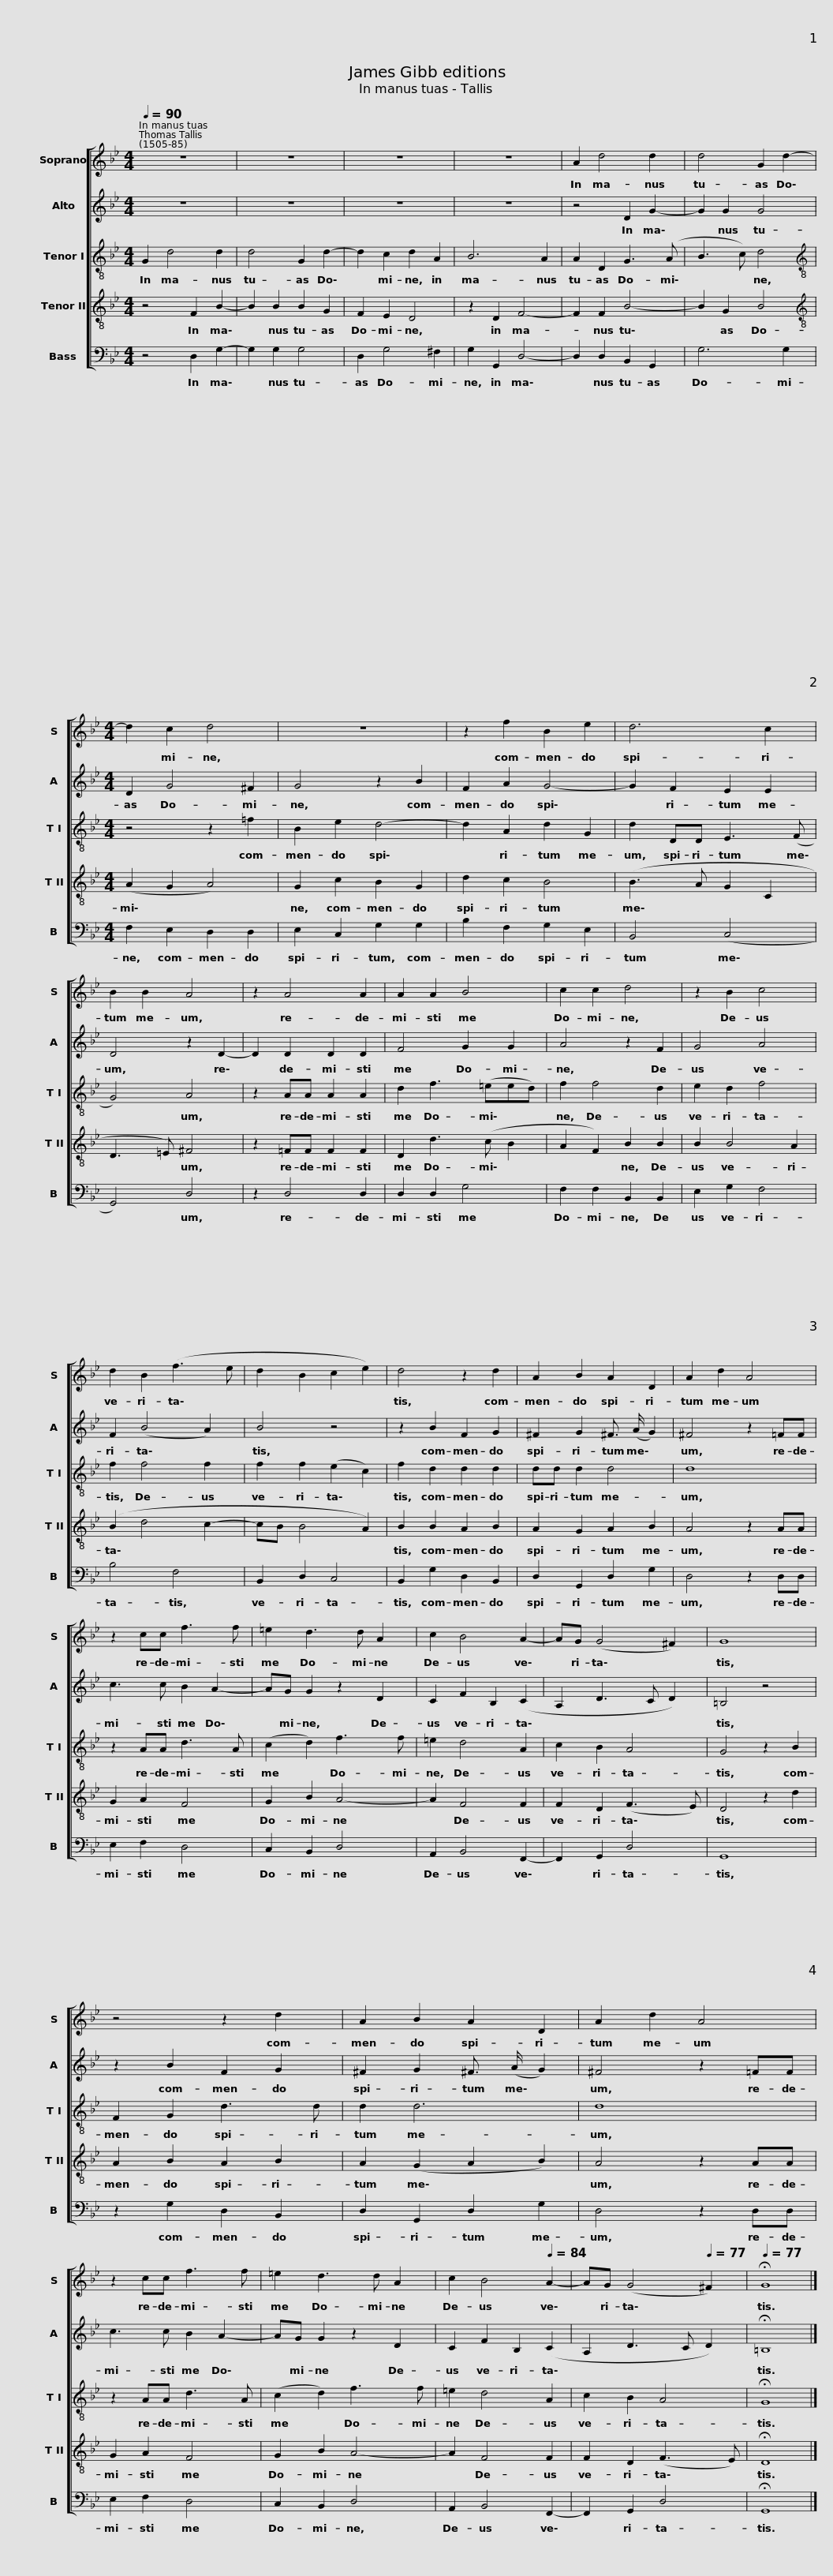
X:1
%%score [ 1 2 3 4 5 ]
L:1/8
Q:1/4=90
M:4/4
I:linebreak $
K:Bb
V:1 treble
V:2 treble
V:3 treble-8
V:4 treble-8
V:5 bass
V:1
 z8 | z8 | z8 | z8 | A2 d4 d2 | %5
 d4 G2 d2- |$[M:4/4] d2 c2 d4 | z8 | z2 f2 B2 e2 | d6 c2 | %10
 B2 B2 A4 |$ z2 A4 A2 | A2 A2 B4 | c2 c2 d4 | z2 B2 c4 | %15
 d2 B2 (f3 e | d2 B2 c2 e2) | d4 z2 d2 |$ A2 B2 A2 D2 | A2 d2 A4 | %20
 z2 cc f3 f | =e2 d3 d A2 | c2 B4 A2- |$ AG (G4 ^F2) | G8 | %25
 z4 z2 d2 | A2 B2 A2 D2 | A2 d2 A4 |$ z2 cc f3 f | =e2 d3 d A2 | %30
[Q:1/4=89] c2[Q:1/4=86] B4[Q:1/4=84] A2- |[Q:1/4=82] A[Q:1/4=82]G[Q:1/4=80] (G4[Q:1/4=77] ^F2) |[Q:1/4=77] !fermata!G8 |] %33
V:2
 z8 | z8 | z8 | z8 | z4 D2 G2- | %5
 G2 G2 G4 |$[M:4/4] D2 G4 ^F2 | G4 z2 B2 | F2 A2 G4- | G2 F2 E2 E2 | %10
 D4 z2 D2- |$ D2 D2 D2 D2 | F4 G2 G2 | A4 z2 F2 | G4 A4 | %15
 F2 (B4 A2) | B4 z4 | z2 B2 F2 G2 |$ ^F2 G2 !courtesy!^F3/2 (A/ G2) | ^F4 z2 =FF | %20
 c3 c B2 A2- | AG G2 z2 D2 | C2 F2 B,2 (C2 |$ A,2 D3 C D2) | =B,4 z4 | %25
 z2 B2 F2 G2 | ^F2 G2 !courtesy!^F3/2 (A/ G2) | ^F4 z2 =FF |$ c3 c B2 A2- | AG G2 z2 D2 | %30
 C2 F2 B,2 (C2 | A,2 D3 C D2) | !fermata!=B,8 |] %33
V:3
 G2 d4 d2 | d4 G2 d2- | d2 c2 d2 A2 | B6 A2 | A2 D2 G3 (A | %5
 B3 c) d4 |$[M:4/4][K:treble-8] z4 z2 =f2 | B2 e2 d4- | d2 A2 d2 G2 | d2 DD E3 (F | %10
 G4) A4 |$ z2 AA A2 A2 | d2 f3 (=eed) | f2 f4 d2 | e2 d2 f4 | %15
 f2 f4 f2 | f2 f2 (e2 c2) | f2 d2 d2 d2 |$ dd d2 d4 | d8 | %20
 z2 AA d3 A | (c2 d2) f3 f | =e2 d4 A2 |$ c2 B2 A4 | G4 z2 B2 | %25
 F2 G2 d3 d | d2 d6 | d8 |$ z2 AA d3 A | (c2 d2) f3 f | %30
 =e2 d4 A2 | c2 B2 A4 | !fermata!G8 |] %33
V:4
 z4 F2 B2- | B2 B2 B2 G2 | F2 E2 D4 | z2 D2 F4- | F2 F2 B4- | %5
 B2 G2 B4 |$[M:4/4][K:treble-8] (A2 G2 A4) | G2 c2 B2 G2 | d2 c2 B4 | (B3 A G2 C2 | %10
 D3 =E) ^F4 |$ z2 =FF F2 F2 | D2 d3 (c B2 | A2 F2) B2 B2 | B2 B4 A2 | %15
 (B2 d4 c2- | cB B4 A2) | B2 B2 A2 B2 |$ A2 G2 A2 B2 | A4 z2 AA | %20
 G2 A2 F4 | G2 B2 A4- | A2 F4 F2 |$ F2 D2 (F3 E) | D4 z2 d2 | %25
 A2 B2 A2 B2 | A2 (G2 A2 B2) | A4 z2 AA |$ G2 A2 F4 | G2 B2 A4- | %30
 A2 F4 F2 | F2 D2 (F3 E) | !fermata!D8 |] %33
V:5
 z4 D,2 G,2- | G,2 G,2 G,4 | D,2 G,4 ^F,2 | G,2 G,,2 D,4- | D,2 D,2 B,,2 G,,2 | %5
 G,6 G,2 |$[M:4/4] F,2 E,2 D,2 D,2 | E,2 C,2 G,2 G,2 | B,2 F,2 G,2 E,2 | B,,4 (C,4 | %10
 G,,4) D,4 |$ z2 D,4 D,2 | D,2 D,2 G,4 | F,2 F,2 B,,2 B,,2 | E,2 G,2 F,4 | %15
 B,4 F,4 | B,,2 D,2 C,4 | B,,2 G,2 D,2 B,,2 |$ D,2 G,,2 D,2 G,2 | D,4 z2 D,D, | %20
 E,2 F,2 D,4 | C,2 B,,2 D,4 | A,,2 B,,4 F,,2- |$ F,,2 G,,2 D,4 | G,,8 | %25
 z2 G,2 D,2 B,,2 | D,2 G,,2 D,2 G,2 | D,4 z2 D,D, |$ E,2 F,2 D,4 | C,2 B,,2 D,4 | %30
 A,,2 B,,4 F,,2- | F,,2 G,,2 D,4 | !fermata!G,,8 |] %33
